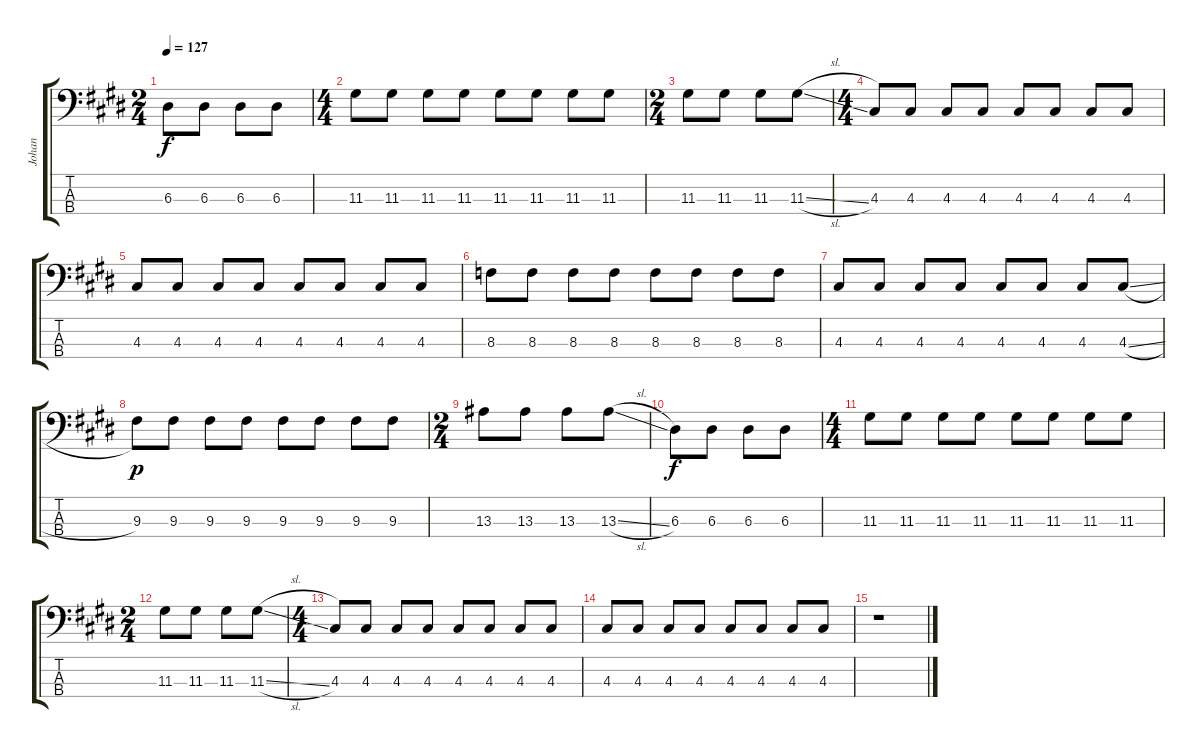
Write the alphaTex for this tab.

\track ("Johan" "Johan") {instrument electricbasspick}
\staff {score tabs}
\tuning (G2 D2 A1 E1) {hide}
\ts (2 4)
\tempo 127
\clef f4
\ks e
6.3.8{dy f} 6.3.8 6.3.8 6.3.8 |
\ts (4 4)
11.3.8 11.3.8 11.3.8 11.3.8 11.3.8 11.3.8 11.3.8 11.3.8 |
\ts (2 4)
11.3.8 11.3.8 11.3.8 11.3{sl}.8 |
\ts (4 4)
4.3.8 4.3.8 4.3.8 4.3.8 4.3.8 4.3.8 4.3.8 4.3.8 |
4.3.8 4.3.8 4.3.8 4.3.8 4.3.8 4.3.8 4.3.8 4.3.8 |
8.3.8 8.3.8 8.3.8 8.3.8 8.3.8 8.3.8 8.3.8 8.3.8 |
4.3.8 4.3.8 4.3.8 4.3.8 4.3.8 4.3.8 4.3.8 4.3{sl}.8 |
9.3.8{dy p} 9.3.8 9.3.8 9.3.8 9.3.8 9.3.8 9.3.8 9.3.8 |
\ts (2 4)
13.3.8 13.3.8 13.3.8 13.3{sl}.8 |
6.3.8{dy f} 6.3.8 6.3.8 6.3.8 |
\ts (4 4)
11.3.8 11.3.8 11.3.8 11.3.8 11.3.8 11.3.8 11.3.8 11.3.8 |
\ts (2 4)
11.3.8 11.3.8 11.3.8 11.3{sl}.8 |
\ts (4 4)
4.3.8 4.3.8 4.3.8 4.3.8 4.3.8 4.3.8 4.3.8 4.3.8 |
4.3.8 4.3.8 4.3.8 4.3.8 4.3.8 4.3.8 4.3.8 4.3.8 |
r.1
